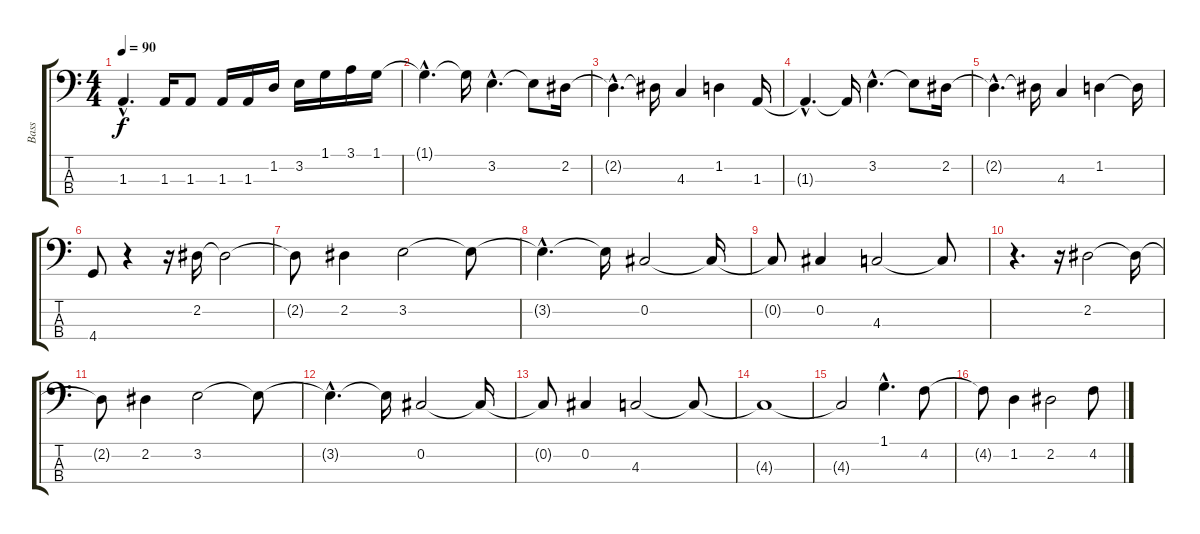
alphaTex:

\track ("Bass" "Bass") {instrument electricbassfinger}
\staff {score tabs}
\tuning (Gb2 Db2 Ab1 Eb1) {hide}
\ts (4 4)
\tempo 90
\clef f4
\ks c
1.3{hac}.4{d dy f} 1.3.16 1.3.8 1.3.16 1.3.16 1.2.16 3.2.16 1.1.16 3.1.16 1.1.16 |
1.1{hac t}.4{d} 1.1{t}.16 3.2{hac}.4{d} 3.2{t}.8 2.2.16 |
2.2{hac t}.4{d} 2.2{t}.16 4.3.4 1.2.4 1.3.16 |
1.3{hac t}.4{d} 1.3{t}.16 3.2{hac}.4{d} 3.2{t}.8 2.2.16 |
2.2{hac t}.4{d} 2.2{t}.16 4.3.4 1.2.4 1.2{t}.16 |
4.4.8 r.4 r.16 2.2.16 2.2{t}.2 |
2.2{t}.8 2.2.4 3.2.2 3.2{t}.8 |
3.2{hac t}.4{d} 3.2{t}.16 0.2.2 0.2{t}.16 |
0.2{t}.8 0.2.4 4.3.2 4.3{t}.8 |
r.4{d} r.16 2.2.2 2.2{t}.16 |
2.2{t}.8 2.2.4 3.2.2 3.2{t}.8 |
3.2{hac t}.4{d} 3.2{t}.16 0.2.2 0.2{t}.16 |
0.2{t}.8 0.2.4 4.3.2 4.3{t}.8 |
4.3{t}.1 |
4.3{t}.2 1.1{hac}.4{d} 4.2.8 |
4.2{t}.8 1.2.4 2.2.2 4.2.8
